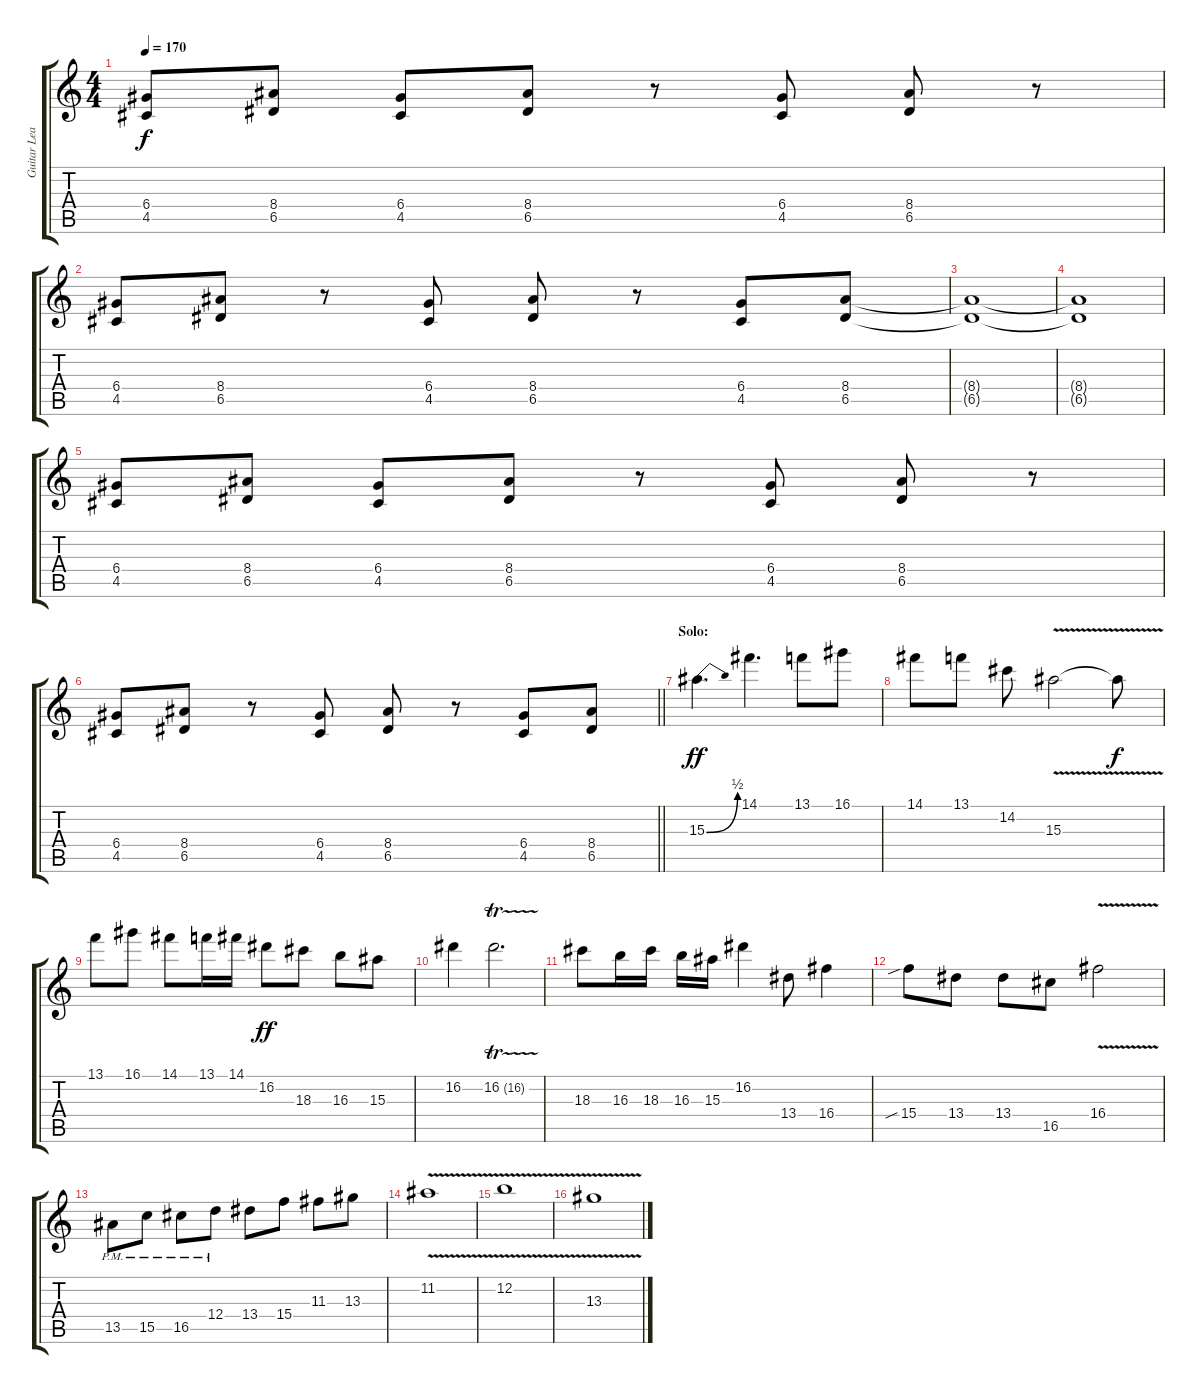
\track ("Guitar Lead" "Guitar Lea") {instrument distortionguitar}
\staff {score tabs}
\tuning (E4 B3 G3 D3 A2 E2) {hide}
\ts (4 4)
\tempo 170
\clef g2
\ks c
(6.4 4.5).8{dy f} (8.4 6.5).8 (6.4 4.5).8 (8.4 6.5).8 r.8 (6.4 4.5).8 (8.4 6.5).8 r.8 |
(6.4 4.5).8 (8.4 6.5).8 r.8 (6.4 4.5).8 (8.4 6.5).8 r.8 (6.4 4.5).8 (8.4 6.5).8 |
(8.4{t} 6.5{t}).1 |
(8.4{t} 6.5{t}).1 |
(6.4 4.5).8 (8.4 6.5).8 (6.4 4.5).8 (8.4 6.5).8 r.8 (6.4 4.5).8 (8.4 6.5).8 r.8 |
\barLineRight lightlight
(6.4 4.5).8 (8.4 6.5).8 r.8 (6.4 4.5).8 (8.4 6.5).8 r.8 (6.4 4.5).8 (8.4 6.5).8 |
\section ("" "Solo:")
15.3{be (bend 0 0 60 2)}.4{d dy ff} 14.1.4{d} 13.1.8 16.1.8 |
14.1.8 13.1.8 14.2.8 15.3{v}.2 15.3{t}.8{dy f} |
13.1.8 16.1.8 14.1.8 13.1.16 14.1.16 16.2.8{dy ff} 18.3.8 16.3.8 15.3.8 |
16.2.4 16.2{tr (16 16)}.2{d} |
18.3.8 16.3.16 18.3.16 16.3.16 15.3.16 16.2.4 13.4.8 16.4.4 |
15.4{sib}.8 13.4.8 13.4.8 16.5.8 16.4{v}.2 |
13.5{pm}.8 15.5{pm}.8 16.5{pm}.8 12.4{pm}.8 13.4.8 15.4.8 11.3.8 13.3.8 |
11.2{v}.1 |
12.2{v}.1 |
13.3{v}.1
